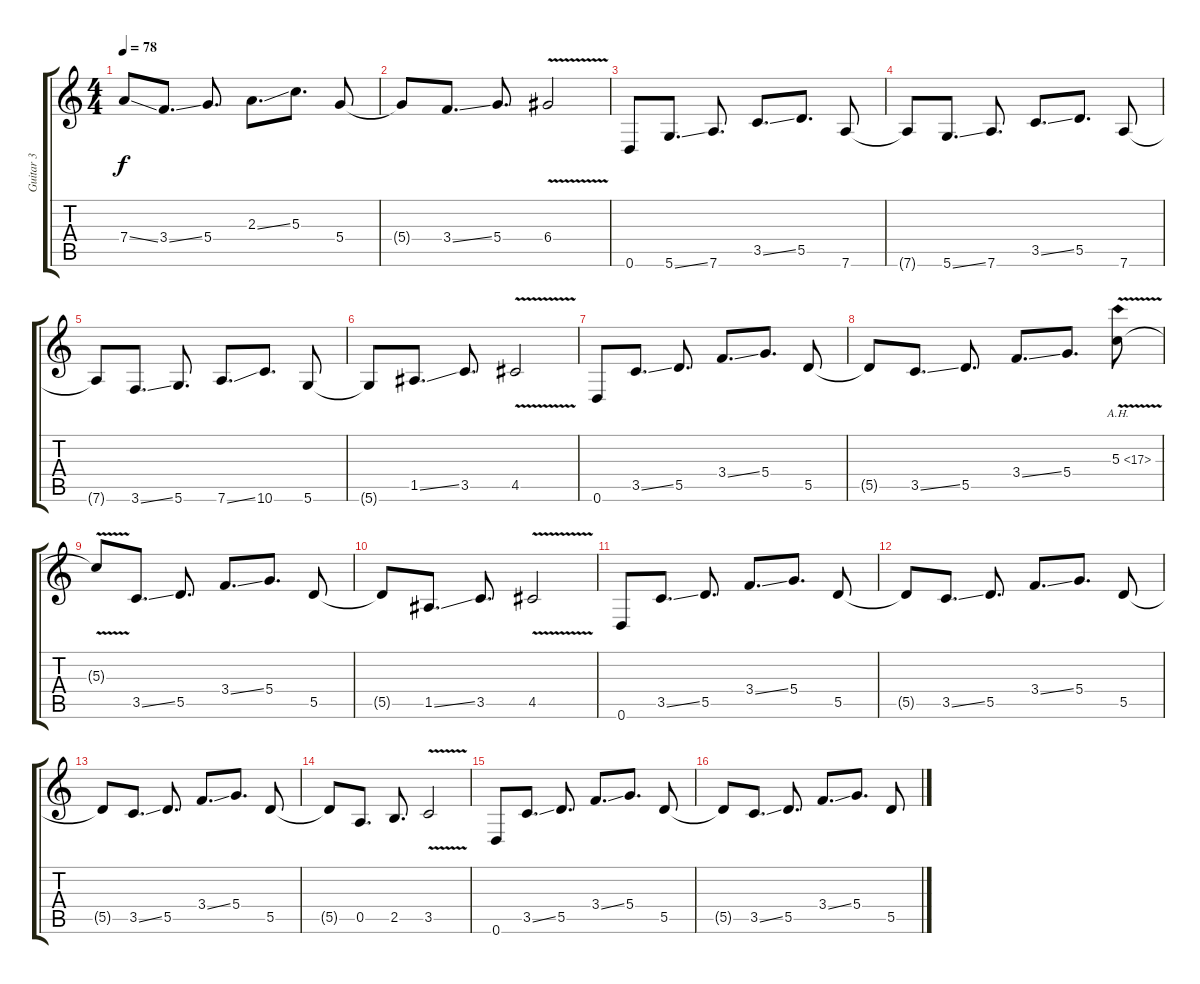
\track ("Guitar 3" "Guitar 3") {instrument distortionguitar}
\staff {score tabs}
\tuning (E4 B3 G3 D3 A2 D2) {hide}
\ts (4 4)
\tempo 78
\clef g2
\ks c
7.4{ss t}.8{dy f} 3.4{ss}.8{d} 5.4.8{d} 2.3{ss}.8{d} 5.3.8{d} 5.4.8 |
5.4{t}.8 3.4{ss}.8{d} 5.4.8{d} 6.4{v}.2 |
0.6.8 5.6{ss}.8{d} 7.6.8{d} 3.5{ss}.8{d} 5.5.8{d} 7.6.8 |
7.6{t}.8 5.6{ss}.8{d} 7.6.8{d} 3.5{ss}.8{d} 5.5.8{d} 7.6.8 |
7.6{t}.8 3.6{ss}.8{d} 5.6.8{d} 7.6{ss}.8{d} 10.6.8{d} 5.6.8 |
5.6{t}.8 1.5{ss}.8{d} 3.5.8{d} 4.5{v}.2 |
0.6.8 3.5{ss}.8{d} 5.5.8{d} 3.4{ss}.8{d} 5.4.8{d} 5.5.8 |
5.5{t}.8 3.5{ss}.8{d} 5.5.8{d} 3.4{ss}.8{d} 5.4.8{d} 5.3{ah 12 v}.8 |
5.3{t}.8 3.5{ss}.8{d} 5.5.8{d} 3.4{ss}.8{d} 5.4.8{d} 5.5.8 |
5.5{t}.8 1.5{ss}.8{d} 3.5.8{d} 4.5{v}.2 |
0.6.8 3.5{ss}.8{d} 5.5.8{d} 3.4{ss}.8{d} 5.4.8{d} 5.5.8 |
5.5{t}.8 3.5{ss}.8{d} 5.5.8{d} 3.4{ss}.8{d} 5.4.8{d} 5.5.8 |
5.5{t}.8 3.5{ss}.8{d} 5.5.8{d} 3.4{ss}.8{d} 5.4.8{d} 5.5.8 |
5.5{t}.8 0.5.8{d} 2.5.8{d} 3.5{v}.2 |
0.6.8 3.5{ss}.8{d} 5.5.8{d} 3.4{ss}.8{d} 5.4.8{d} 5.5.8 |
5.5{t}.8 3.5{ss}.8{d} 5.5.8{d} 3.4{ss}.8{d} 5.4.8{d} 5.5.8
